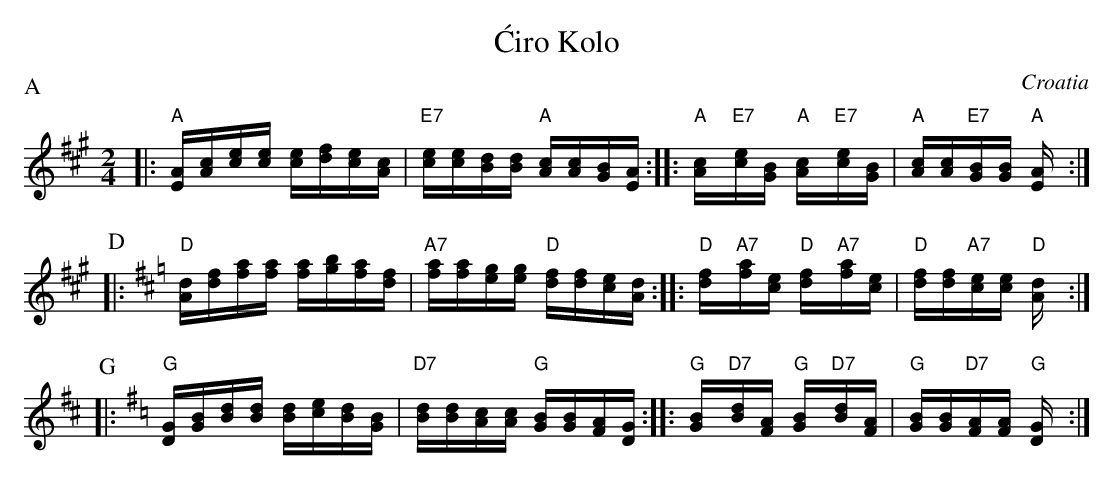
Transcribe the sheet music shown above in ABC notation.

X:1
T: \'Ciro Kolo
O: Croatia
M: 2/4
L: 1/16
P: A
K: A
|: "A"[AE][cA][ec][ec] [ec][fd][ec][cA] | "E7"[ec][ec][dB][dB] "A"[cA][cA][BG][AE] :| \
|: "A"[c2A]"E7"[ec][BG] "A"[c2A]"E7"[ec][BG] | "A"[cA][cA]"E7"[BG][BG] "A"[A4E] :|
P: D
K: D
|: "D"[dA][fd][af][af] [af][bg][af][fd] | "A7"[af][af][ge][ge] "D"[fd][fd][ec][dA] :| \
|: "D"[f2d]"A7"[af][ec] "D"[f2d]"A7"[af][ec] | "D"[fd][fd]"A7"[ec][ec] "D"[d4A] :|
P: G
K: G
|: "G"[GD][BG][dB][dB] [dB][ec][dB][BG] | "D7"[dB][dB][cA][cA] "G"[BG][BG][AF][GD] :| \
|: "G"[B2G]"D7"[dB][AF] "G"[B2G]"D7"[dB][AF] | "G"[BG][BG]"D7"[AF][AF] "G"[G4D] :|
